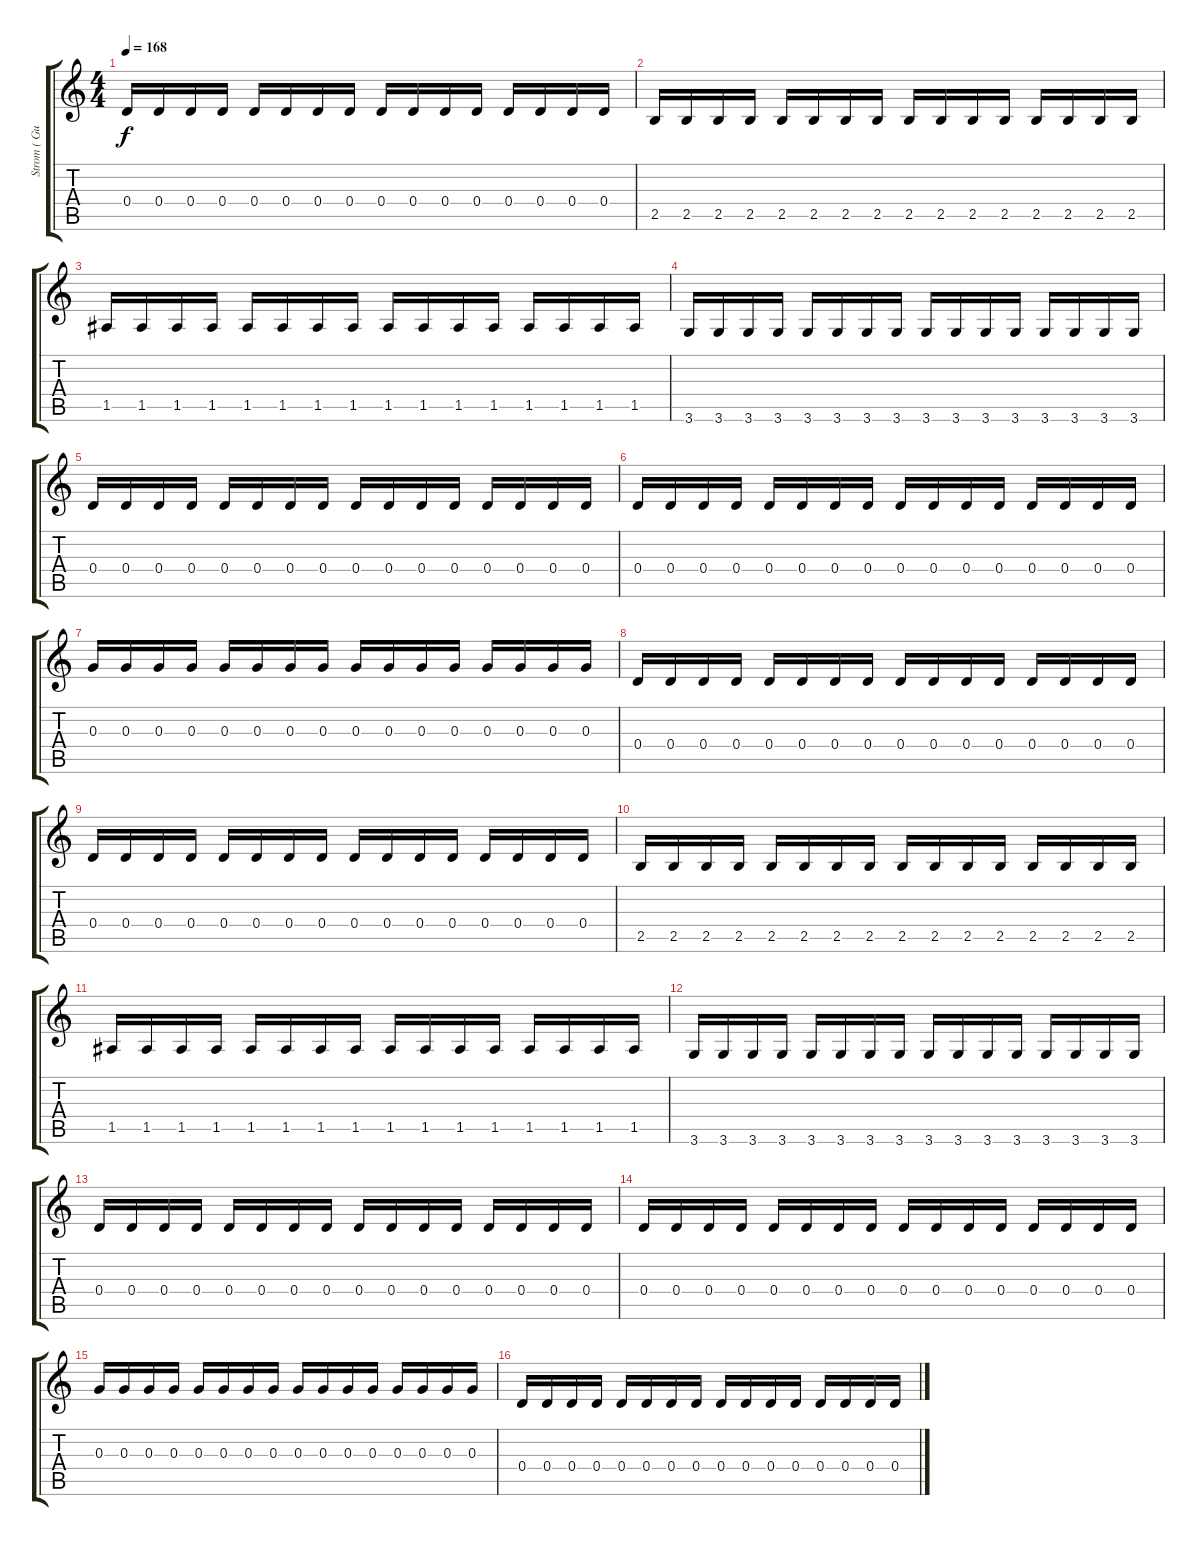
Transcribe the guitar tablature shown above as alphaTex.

\track ("Strom ( Guitare 2 )" "Strom ( Gu") {instrument distortionguitar}
\staff {score tabs}
\tuning (E4 B3 G3 D3 A2 E2) {hide}
\ts (4 4)
\tempo 168
\clef g2
\ks c
0.4.16{dy f} 0.4.16 0.4.16 0.4.16 0.4.16 0.4.16 0.4.16 0.4.16 0.4.16 0.4.16 0.4.16 0.4.16 0.4.16 0.4.16 0.4.16 0.4.16 |
2.5.16 2.5.16 2.5.16 2.5.16 2.5.16 2.5.16 2.5.16 2.5.16 2.5.16 2.5.16 2.5.16 2.5.16 2.5.16 2.5.16 2.5.16 2.5.16 |
1.5.16 1.5.16 1.5.16 1.5.16 1.5.16 1.5.16 1.5.16 1.5.16 1.5.16 1.5.16 1.5.16 1.5.16 1.5.16 1.5.16 1.5.16 1.5.16 |
3.6.16 3.6.16 3.6.16 3.6.16 3.6.16 3.6.16 3.6.16 3.6.16 3.6.16 3.6.16 3.6.16 3.6.16 3.6.16 3.6.16 3.6.16 3.6.16 |
0.4.16 0.4.16 0.4.16 0.4.16 0.4.16 0.4.16 0.4.16 0.4.16 0.4.16 0.4.16 0.4.16 0.4.16 0.4.16 0.4.16 0.4.16 0.4.16 |
0.4.16 0.4.16 0.4.16 0.4.16 0.4.16 0.4.16 0.4.16 0.4.16 0.4.16 0.4.16 0.4.16 0.4.16 0.4.16 0.4.16 0.4.16 0.4.16 |
0.3.16 0.3.16 0.3.16 0.3.16 0.3.16 0.3.16 0.3.16 0.3.16 0.3.16 0.3.16 0.3.16 0.3.16 0.3.16 0.3.16 0.3.16 0.3.16 |
0.4.16 0.4.16 0.4.16 0.4.16 0.4.16 0.4.16 0.4.16 0.4.16 0.4.16 0.4.16 0.4.16 0.4.16 0.4.16 0.4.16 0.4.16 0.4.16 |
0.4.16 0.4.16 0.4.16 0.4.16 0.4.16 0.4.16 0.4.16 0.4.16 0.4.16 0.4.16 0.4.16 0.4.16 0.4.16 0.4.16 0.4.16 0.4.16 |
2.5.16 2.5.16 2.5.16 2.5.16 2.5.16 2.5.16 2.5.16 2.5.16 2.5.16 2.5.16 2.5.16 2.5.16 2.5.16 2.5.16 2.5.16 2.5.16 |
1.5.16 1.5.16 1.5.16 1.5.16 1.5.16 1.5.16 1.5.16 1.5.16 1.5.16 1.5.16 1.5.16 1.5.16 1.5.16 1.5.16 1.5.16 1.5.16 |
3.6.16 3.6.16 3.6.16 3.6.16 3.6.16 3.6.16 3.6.16 3.6.16 3.6.16 3.6.16 3.6.16 3.6.16 3.6.16 3.6.16 3.6.16 3.6.16 |
0.4.16 0.4.16 0.4.16 0.4.16 0.4.16 0.4.16 0.4.16 0.4.16 0.4.16 0.4.16 0.4.16 0.4.16 0.4.16 0.4.16 0.4.16 0.4.16 |
0.4.16 0.4.16 0.4.16 0.4.16 0.4.16 0.4.16 0.4.16 0.4.16 0.4.16 0.4.16 0.4.16 0.4.16 0.4.16 0.4.16 0.4.16 0.4.16 |
0.3.16 0.3.16 0.3.16 0.3.16 0.3.16 0.3.16 0.3.16 0.3.16 0.3.16 0.3.16 0.3.16 0.3.16 0.3.16 0.3.16 0.3.16 0.3.16 |
0.4.16 0.4.16 0.4.16 0.4.16 0.4.16 0.4.16 0.4.16 0.4.16 0.4.16 0.4.16 0.4.16 0.4.16 0.4.16 0.4.16 0.4.16 0.4.16
